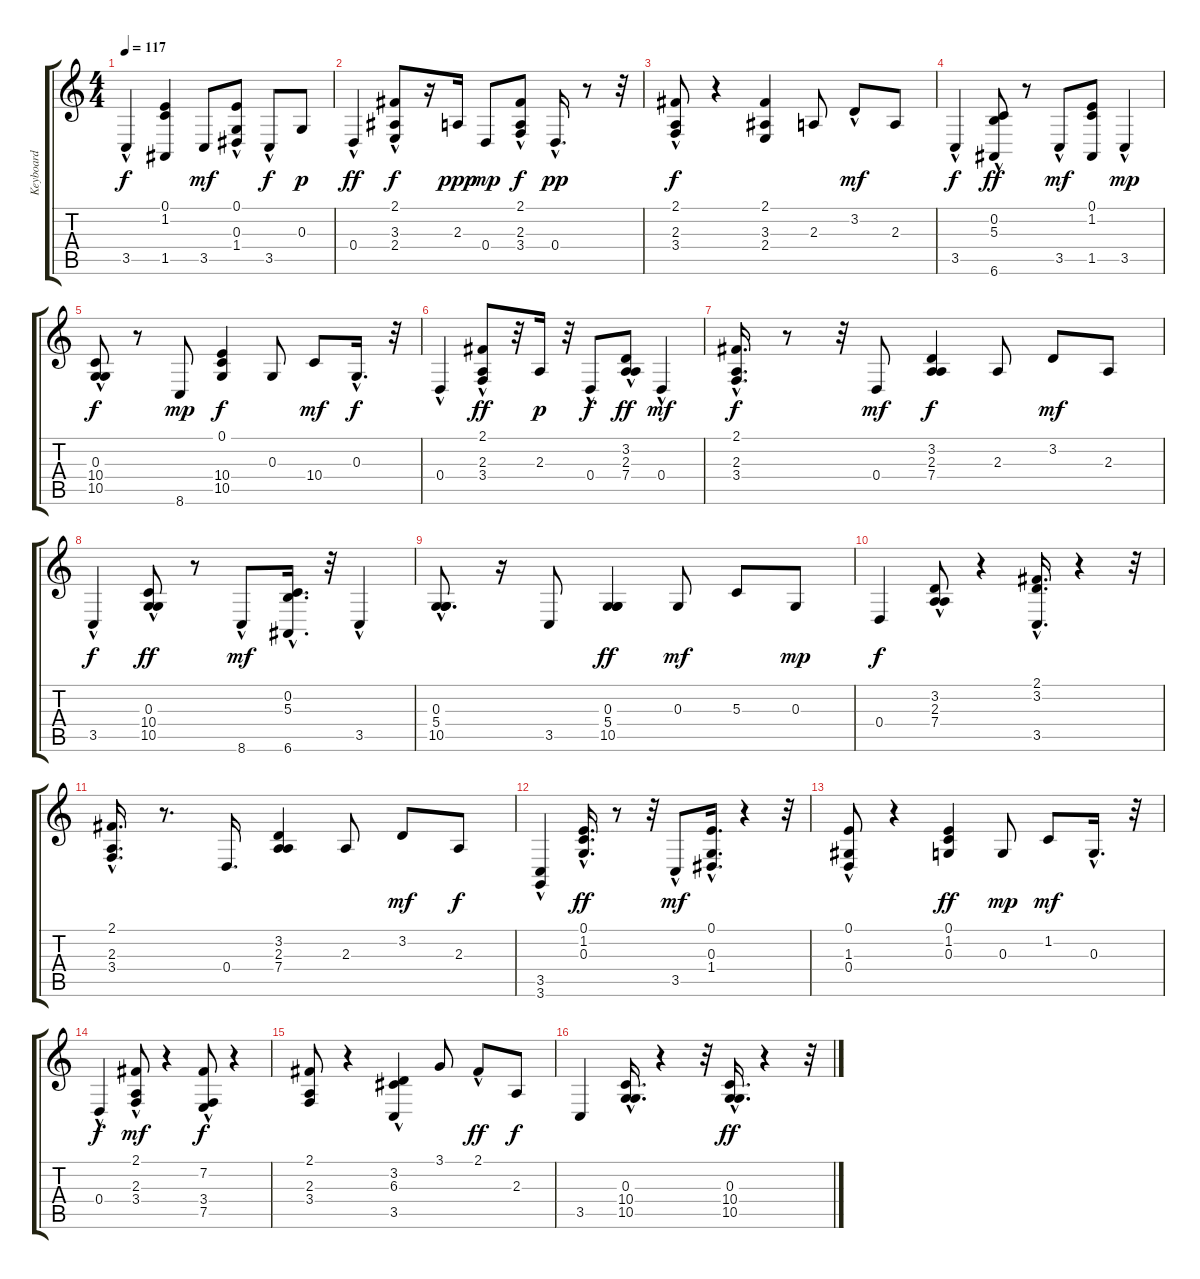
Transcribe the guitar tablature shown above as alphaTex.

\track ("Keyboard" "Keyboard") {instrument electricpiano2}
\staff {score tabs}
\tuning (E4 B3 G3 D3 A2 E2) {hide}
\ts (4 4)
\tempo 117
\clef g2
\ks c
3.5{hac}.4{dy f} (0.1 1.2 1.5).4 3.5.8{dy mf} (0.1{hac} 0.3{hac} 1.4{hac}).8 3.5{hac}.8{dy f} 0.3.8{dy p} |
0.4{hac}.4{dy ff} (2.1 3.3 2.4{hac}).8{dy f} r.16 2.3.16{dy ppp} 0.4.8{dy mp} (2.1{hac} 2.3 3.4).8{dy f} 0.4{hac}.16{d dy pp} r.8 r.32 |
(2.1 2.3{hac} 3.4).8{dy f} r.4 (2.1 3.3 2.4).4 2.3.8 3.2{hac}.8{dy mf} 2.3.8 |
3.5{hac}.4{dy f} (0.2 5.3 6.6{hac}).8{dy ff} r.8 3.5{hac}.8{dy mf} (0.1 1.2 1.5).8 3.5{hac}.4{dy mp} |
(0.3{hac} 10.4 10.5{hac}).8{dy f} r.8 8.6.8{dy mp} (0.1 10.4 10.5).4{dy f} 0.3.8 10.4.8{dy mf} 0.3{hac}.16{d dy f} r.32 |
0.4{hac}.4 (2.1{hac} 2.3{hac} 3.4).8{dy ff} r.32 2.3.16{dy p} r.32 0.4{hac}.8{dy f} (3.2{hac} 2.3{hac} 7.4).8{dy ff} 0.4{hac}.4{dy mf} |
(2.1{hac} 2.3{hac} 3.4{hac}).16{d dy f} r.8 r.32 0.4.8{dy mf} (3.2 2.3 7.4).4{dy f} 2.3.8 3.2.8{dy mf} 2.3.8 |
3.5{hac}.4{dy f} (0.3{hac} 10.4 10.5).8{dy ff} r.8 8.6{hac}.8{dy mf} (0.2{hac} 5.3{hac} 6.6{hac}).16{d} r.32 3.5{hac}.4 |
(0.3 5.4{hac} 10.5).8{d} r.16 3.5.8 (0.3 5.4 10.5).4{dy ff} 0.3.8{dy mf} 5.3.8 0.3.8{dy mp} |
0.4.4{dy f} (3.2{hac} 2.3{hac} 7.4).8 r.4 (2.1{hac} 3.2{hac} 3.5).16{d} r.4 r.32 |
(2.1{hac} 2.3{hac} 3.4{hac}).16{d} r.8{d} 0.4.16{d} (3.2 2.3 7.4).4 2.3.8 3.2.8{dy mf} 2.3.8{dy f} |
(3.5 3.6{hac}).4 (0.1{hac} 1.2{hac} 0.3{hac}).16{d dy ff} r.8 r.32 3.5{hac}.8{dy mf} (0.1{hac} 0.3{hac} 1.4{hac}).16{d} r.4 r.32 |
(0.1 1.3 0.4{hac}).8 r.4 (0.1 1.2 0.3).4{dy ff} 0.3.8{dy mp} 1.2.8{dy mf} 0.3{hac}.16{d} r.32 |
0.4{hac}.4{dy f} (2.1 2.3 3.4{hac}).8{dy mf} r.4 (7.2 3.4 7.5{hac}).8{dy f} r.4 |
(2.1 2.3 3.4).8 r.4 (3.2 6.3{hac} 3.5{hac}).4 3.1.8 2.1{hac}.8{dy ff} 2.3.8{dy f} |
3.5.4 (0.3{hac} 10.4{hac} 10.5{hac}).16{d} r.4 r.32 (0.3{hac} 10.4{hac} 10.5{hac}).16{d dy ff} r.4 r.32
